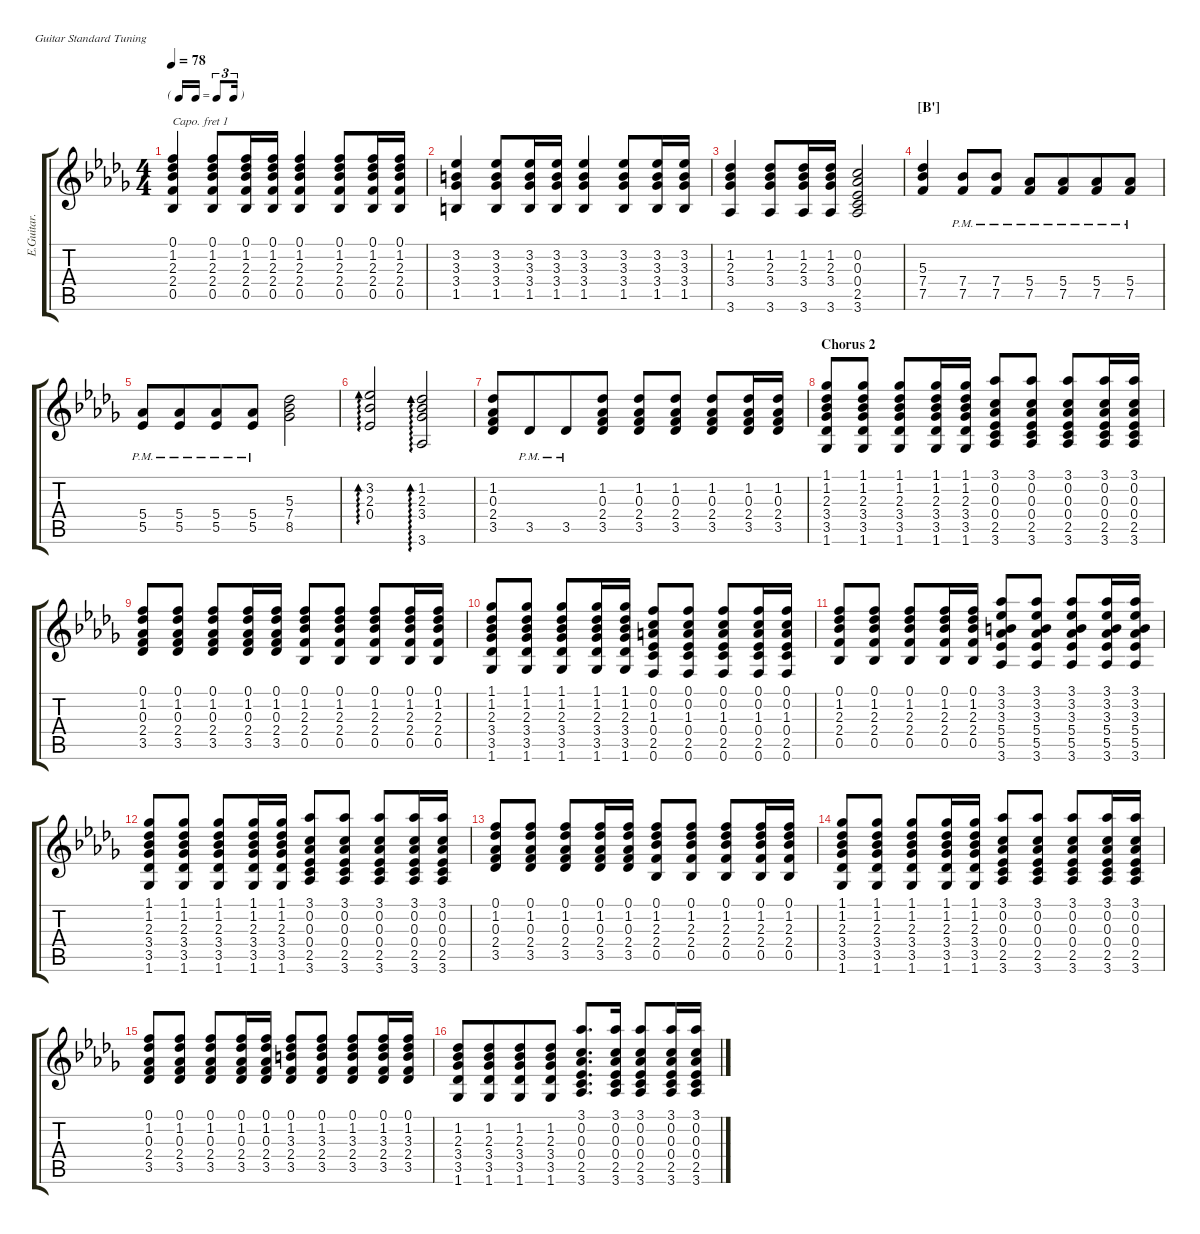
\defaultSystemsLayout 4
\hideDynamics
\otherSystemsTrackNameOrientation horizontal
\track ("E.Guitar." "E.Guitar.") {defaultSystemsLayout 4 instrument overdrivenguitar}
\staff {score tabs}
\capo 1
\tuning (E4 B3 G3 D3 A2 E2)
\ts (4 4)
\tf triplet16th
\tempo 78
\clef g2
\ks db
(0.1{acc forcenatural} 1.2{acc b} 2.3{acc b} 2.4{acc forcenatural} 0.5{acc b}).4{dy mf beam Up} (0.1{acc forcenatural} 1.2{acc b} 2.3{acc b} 2.4{acc forcenatural} 0.5{acc b}).8{beam Up} (0.1{acc forcenatural} 1.2{acc b} 2.3{acc b} 2.4{acc forcenatural} 0.5{acc b}).16{beam Up} (0.1{acc forcenatural} 1.2{acc b} 2.3{acc b} 2.4{acc forcenatural} 0.5{acc b}).16{beam Up} (0.1{acc forcenatural} 1.2{acc b} 2.3{acc b} 2.4{acc forcenatural} 0.5{acc b}).4{beam Up} (0.1{acc forcenatural} 1.2{acc b} 2.3{acc b} 2.4{acc forcenatural} 0.5{acc b}).8{beam Up} (0.1{acc forcenatural} 1.2{acc b} 2.3{acc b} 2.4{acc forcenatural} 0.5{acc b}).16{beam Up} (0.1{acc forcenatural} 1.2{acc b} 2.3{acc b} 2.4{acc forcenatural} 0.5{acc b}).16{beam Up} |
(1.5{acc forcenatural} 3.4{acc b} 3.3{acc forcenatural} 3.2{acc b}).4{beam Up} (1.5{acc forcenatural} 3.4{acc b} 3.3{acc forcenatural} 3.2{acc b}).8{beam Up} (1.5{acc forcenatural} 3.4{acc b} 3.3{acc forcenatural} 3.2{acc b}).16{beam Up} (1.5{acc forcenatural} 3.4{acc b} 3.3{acc forcenatural} 3.2{acc b}).16{beam Up} (1.5{acc forcenatural} 3.4{acc b} 3.3{acc forcenatural} 3.2{acc b}).4{beam Up} (1.5{acc forcenatural} 3.4{acc b} 3.3{acc forcenatural} 3.2{acc b}).8{beam Up} (1.5{acc forcenatural} 3.4{acc b} 3.3{acc forcenatural} 3.2{acc b}).16{beam Up} (1.5{acc forcenatural} 3.4{acc b} 3.3{acc forcenatural} 3.2{acc b}).16{beam Up} |
(1.2{acc b} 2.3{acc b} 3.4{acc b} 3.6{acc b}).4{beam Up} (1.2{acc b} 2.3{acc b} 3.4{acc b} 3.6{acc b}).8{beam Up} (1.2{acc b} 2.3{acc b} 3.4{acc b} 3.6{acc b}).16{beam Up} (1.2{acc b} 2.3{acc b} 3.4{acc b} 3.6{acc b}).16{beam Up} (3.6{acc b} 2.5{acc forcenatural} 0.4{acc b} 0.3{acc b} 0.2{acc forcenatural}).2{beam Up} |
\section ("B'" "")
(5.3{acc b} 7.5{acc forcenatural} 7.4{acc b}).4{beam Up} (7.5{pm acc forcenatural} 7.4{pm acc b}).8{beam Up} (7.5{pm acc forcenatural} 7.4{pm acc b}).8{beam Up} (5.4{pm acc b} 7.5{pm acc forcenatural}).8{beam Up beam merge} (5.4{pm acc b} 7.5{pm acc forcenatural}).8{beam Up beam merge} (5.4{pm acc b} 7.5{pm acc forcenatural}).8{beam Up beam merge} (5.4{pm acc b} 7.5{pm acc forcenatural}).8{beam Up} |
(5.5{pm acc b} 5.4{pm acc b}).8{beam Up beam merge} (5.5{pm acc b} 5.4{pm acc b}).8{beam Up beam merge} (5.5{pm acc b} 5.4{pm acc b}).8{beam Up beam merge} (5.5{pm acc b} 5.4{pm acc b}).8{beam Up} (5.3{acc b} 7.4{acc b} 8.5{acc b}).2{beam Down} |
(3.2{acc b} 2.3{acc b} 0.4{acc b}).2{ad 0 beam Up} (3.4{acc b} 2.3{acc b} 1.2{acc b} 3.6{acc b}).2{ad 0 beam Up} |
(3.5{acc b} 2.4{acc forcenatural} 0.3{acc b} 1.2{acc b}).8{beam Up beam merge} 3.5{pm acc b}.8{beam Up beam merge} 3.5{pm acc b}.8{beam Up} (3.5{acc b} 2.4{acc forcenatural} 0.3{acc b} 1.2{acc b}).8{beam Up} (3.5{acc b} 2.4{acc forcenatural} 0.3{acc b} 1.2{acc b}).8{beam Up} (3.5{acc b} 2.4{acc forcenatural} 0.3{acc b} 1.2{acc b}).8{beam Up} (3.5{acc b} 2.4{acc forcenatural} 0.3{acc b} 1.2{acc b}).8{beam Up} (3.5{acc b} 2.4{acc forcenatural} 0.3{acc b} 1.2{acc b}).16{beam Up} (3.5{acc b} 2.4{acc forcenatural} 0.3{acc b} 1.2{acc b}).16{beam Up} |
\section ("" "Chorus 2")
(1.6{acc b} 3.5{acc b} 3.4{acc b} 2.3{acc b} 1.2{acc b} 1.1{acc b}).8{beam Up} (1.6{acc b} 3.5{acc b} 3.4{acc b} 2.3{acc b} 1.2{acc b} 1.1{acc b}).8{beam Up} (1.6{acc b} 3.5{acc b} 3.4{acc b} 2.3{acc b} 1.2{acc b} 1.1{acc b}).8{beam Up} (1.6{acc b} 3.5{acc b} 3.4{acc b} 2.3{acc b} 1.2{acc b} 1.1{acc b}).16{beam Up} (1.6{acc b} 3.5{acc b} 3.4{acc b} 2.3{acc b} 1.2{acc b} 1.1{acc b}).16{beam Up} (3.1{acc b} 3.6{acc b} 2.5{acc forcenatural} 0.4{acc b} 0.3{acc b} 0.2{acc forcenatural}).8{beam Up} (3.1{acc b} 3.6{acc b} 2.5{acc forcenatural} 0.4{acc b} 0.3{acc b} 0.2{acc forcenatural}).8{beam Up} (3.1{acc b} 3.6{acc b} 2.5{acc forcenatural} 0.4{acc b} 0.3{acc b} 0.2{acc forcenatural}).8{beam Up} (3.1{acc b} 3.6{acc b} 2.5{acc forcenatural} 0.4{acc b} 0.3{acc b} 0.2{acc forcenatural}).16{beam Up} (3.1{acc b} 3.6{acc b} 2.5{acc forcenatural} 0.4{acc b} 0.3{acc b} 0.2{acc forcenatural}).16{beam Up} |
(3.5{acc b} 2.4{acc forcenatural} 0.3{acc b} 1.2{acc b} 0.1{acc forcenatural}).8{beam Up} (3.5{acc b} 2.4{acc forcenatural} 0.3{acc b} 1.2{acc b} 0.1{acc forcenatural}).8{beam Up} (3.5{acc b} 2.4{acc forcenatural} 0.3{acc b} 1.2{acc b} 0.1{acc forcenatural}).8{beam Up} (3.5{acc b} 2.4{acc forcenatural} 0.3{acc b} 1.2{acc b} 0.1{acc forcenatural}).16{beam Up} (3.5{acc b} 2.4{acc forcenatural} 0.3{acc b} 1.2{acc b} 0.1{acc forcenatural}).16{beam Up} (0.5{acc b} 2.4{acc forcenatural} 2.3{acc b} 1.2{acc b} 0.1{acc forcenatural}).8{beam Up} (0.5{acc b} 2.4{acc forcenatural} 2.3{acc b} 1.2{acc b} 0.1{acc forcenatural}).8{beam Up} (0.5{acc b} 2.4{acc forcenatural} 2.3{acc b} 1.2{acc b} 0.1{acc forcenatural}).8{beam Up} (0.5{acc b} 2.4{acc forcenatural} 2.3{acc b} 1.2{acc b} 0.1{acc forcenatural}).16{beam Up} (0.5{acc b} 2.4{acc forcenatural} 2.3{acc b} 1.2{acc b} 0.1{acc forcenatural}).16{beam Up} |
(1.6{acc b} 3.5{acc b} 3.4{acc b} 2.3{acc b} 1.2{acc b} 1.1{acc b}).8{beam Up} (1.6{acc b} 3.5{acc b} 3.4{acc b} 2.3{acc b} 1.2{acc b} 1.1{acc b}).8{beam Up} (1.6{acc b} 3.5{acc b} 3.4{acc b} 2.3{acc b} 1.2{acc b} 1.1{acc b}).8{beam Up} (1.6{acc b} 3.5{acc b} 3.4{acc b} 2.3{acc b} 1.2{acc b} 1.1{acc b}).16{beam Up} (1.6{acc b} 3.5{acc b} 3.4{acc b} 2.3{acc b} 1.2{acc b} 1.1{acc b}).16{beam Up} (0.6{acc forcenatural} 2.5{acc forcenatural} 0.4{acc b} 1.3{acc forcenatural} 0.2{acc forcenatural} 0.1{acc forcenatural}).8{beam Up} (0.6{acc forcenatural} 2.5{acc forcenatural} 0.4{acc b} 1.3{acc forcenatural} 0.2{acc forcenatural} 0.1{acc forcenatural}).8{beam Up} (0.6{acc forcenatural} 2.5{acc forcenatural} 0.4{acc b} 1.3{acc forcenatural} 0.2{acc forcenatural} 0.1{acc forcenatural}).8{beam Up} (0.6{acc forcenatural} 2.5{acc forcenatural} 0.4{acc b} 1.3{acc forcenatural} 0.2{acc forcenatural} 0.1{acc forcenatural}).16{beam Up} (0.6{acc forcenatural} 2.5{acc forcenatural} 0.4{acc b} 1.3{acc forcenatural} 0.2{acc forcenatural} 0.1{acc forcenatural}).16{beam Up} |
(0.5{acc b} 2.4{acc forcenatural} 1.2{acc b} 2.3{acc b} 0.1{acc forcenatural}).8{beam Up} (0.5{acc b} 2.4{acc forcenatural} 1.2{acc b} 2.3{acc b} 0.1{acc forcenatural}).8{beam Up} (0.5{acc b} 2.4{acc forcenatural} 1.2{acc b} 2.3{acc b} 0.1{acc forcenatural}).8{beam Up} (0.5{acc b} 2.4{acc forcenatural} 1.2{acc b} 2.3{acc b} 0.1{acc forcenatural}).16{beam Up} (0.5{acc b} 2.4{acc forcenatural} 1.2{acc b} 2.3{acc b} 0.1{acc forcenatural}).16{beam Up} (3.1{acc b} 3.2{acc b} 5.4{acc b} 3.3{acc forcenatural} 3.6{acc b} 5.5{acc b}).8{beam Up} (3.1{acc b} 3.2{acc b} 5.4{acc b} 3.3{acc forcenatural} 3.6{acc b} 5.5{acc b}).8{beam Up} (3.1{acc b} 3.2{acc b} 5.4{acc b} 3.3{acc forcenatural} 3.6{acc b} 5.5{acc b}).8{beam Up} (3.1{acc b} 3.2{acc b} 5.4{acc b} 3.3{acc forcenatural} 3.6{acc b} 5.5{acc b}).16{beam Up} (3.1{acc b} 3.2{acc b} 5.4{acc b} 3.3{acc forcenatural} 3.6{acc b} 5.5{acc b}).16{beam Up} |
(1.6{acc b} 3.5{acc b} 3.4{acc b} 2.3{acc b} 1.2{acc b} 1.1{acc b}).8{beam Up} (1.6{acc b} 3.5{acc b} 3.4{acc b} 2.3{acc b} 1.2{acc b} 1.1{acc b}).8{beam Up} (1.6{acc b} 3.5{acc b} 3.4{acc b} 2.3{acc b} 1.2{acc b} 1.1{acc b}).8{beam Up} (1.6{acc b} 3.5{acc b} 3.4{acc b} 2.3{acc b} 1.2{acc b} 1.1{acc b}).16{beam Up} (1.6{acc b} 3.5{acc b} 3.4{acc b} 2.3{acc b} 1.2{acc b} 1.1{acc b}).16{beam Up} (3.1{acc b} 3.6{acc b} 2.5{acc forcenatural} 0.4{acc b} 0.3{acc b} 0.2{acc forcenatural}).8{beam Up} (3.1{acc b} 3.6{acc b} 2.5{acc forcenatural} 0.4{acc b} 0.3{acc b} 0.2{acc forcenatural}).8{beam Up} (3.1{acc b} 3.6{acc b} 2.5{acc forcenatural} 0.4{acc b} 0.3{acc b} 0.2{acc forcenatural}).8{beam Up} (3.1{acc b} 3.6{acc b} 2.5{acc forcenatural} 0.4{acc b} 0.3{acc b} 0.2{acc forcenatural}).16{beam Up} (3.1{acc b} 3.6{acc b} 2.5{acc forcenatural} 0.4{acc b} 0.3{acc b} 0.2{acc forcenatural}).16{beam Up} |
(3.5{acc b} 2.4{acc forcenatural} 0.3{acc b} 1.2{acc b} 0.1{acc forcenatural}).8{beam Up} (3.5{acc b} 2.4{acc forcenatural} 0.3{acc b} 1.2{acc b} 0.1{acc forcenatural}).8{beam Up} (3.5{acc b} 2.4{acc forcenatural} 0.3{acc b} 1.2{acc b} 0.1{acc forcenatural}).8{beam Up} (3.5{acc b} 2.4{acc forcenatural} 0.3{acc b} 1.2{acc b} 0.1{acc forcenatural}).16{beam Up} (3.5{acc b} 2.4{acc forcenatural} 0.3{acc b} 1.2{acc b} 0.1{acc forcenatural}).16{beam Up} (0.5{acc b} 2.4{acc forcenatural} 2.3{acc b} 1.2{acc b} 0.1{acc forcenatural}).8{beam Up} (0.5{acc b} 2.4{acc forcenatural} 2.3{acc b} 1.2{acc b} 0.1{acc forcenatural}).8{beam Up} (0.5{acc b} 2.4{acc forcenatural} 2.3{acc b} 1.2{acc b} 0.1{acc forcenatural}).8{beam Up} (0.5{acc b} 2.4{acc forcenatural} 2.3{acc b} 1.2{acc b} 0.1{acc forcenatural}).16{beam Up} (0.5{acc b} 2.4{acc forcenatural} 2.3{acc b} 1.2{acc b} 0.1{acc forcenatural}).16{beam Up} |
(1.6{acc b} 3.5{acc b} 3.4{acc b} 2.3{acc b} 1.2{acc b} 1.1{acc b}).8{beam Up} (1.6{acc b} 3.5{acc b} 3.4{acc b} 2.3{acc b} 1.2{acc b} 1.1{acc b}).8{beam Up} (1.6{acc b} 3.5{acc b} 3.4{acc b} 2.3{acc b} 1.2{acc b} 1.1{acc b}).8{beam Up} (1.6{acc b} 3.5{acc b} 3.4{acc b} 2.3{acc b} 1.2{acc b} 1.1{acc b}).16{beam Up} (1.6{acc b} 3.5{acc b} 3.4{acc b} 2.3{acc b} 1.2{acc b} 1.1{acc b}).16{beam Up} (3.1{acc b} 3.6{acc b} 2.5{acc forcenatural} 0.4{acc b} 0.3{acc b} 0.2{acc forcenatural}).8{beam Up} (3.1{acc b} 3.6{acc b} 2.5{acc forcenatural} 0.4{acc b} 0.3{acc b} 0.2{acc forcenatural}).8{beam Up} (3.1{acc b} 3.6{acc b} 2.5{acc forcenatural} 0.4{acc b} 0.3{acc b} 0.2{acc forcenatural}).8{beam Up} (3.1{acc b} 3.6{acc b} 2.5{acc forcenatural} 0.4{acc b} 0.3{acc b} 0.2{acc forcenatural}).16{beam Up} (3.1{acc b} 3.6{acc b} 2.5{acc forcenatural} 0.4{acc b} 0.3{acc b} 0.2{acc forcenatural}).16{beam Up} |
(3.5{acc b} 2.4{acc forcenatural} 0.3{acc b} 1.2{acc b} 0.1{acc forcenatural}).8{beam Up} (3.5{acc b} 2.4{acc forcenatural} 0.3{acc b} 1.2{acc b} 0.1{acc forcenatural}).8{beam Up} (3.5{acc b} 2.4{acc forcenatural} 0.3{acc b} 1.2{acc b} 0.1{acc forcenatural}).8{beam Up} (3.5{acc b} 2.4{acc forcenatural} 0.3{acc b} 1.2{acc b} 0.1{acc forcenatural}).16{beam Up} (3.5{acc b} 2.4{acc forcenatural} 0.3{acc b} 1.2{acc b} 0.1{acc forcenatural}).16{beam Up} (3.5{acc b} 2.4{acc forcenatural} 3.3{acc forcenatural} 1.2{acc b} 0.1{acc forcenatural}).8{beam Up} (3.5{acc b} 2.4{acc forcenatural} 3.3{acc forcenatural} 1.2{acc b} 0.1{acc forcenatural}).8{beam Up} (3.5{acc b} 2.4{acc forcenatural} 3.3{acc forcenatural} 1.2{acc b} 0.1{acc forcenatural}).8{beam Up} (3.5{acc b} 2.4{acc forcenatural} 3.3{acc forcenatural} 1.2{acc b} 0.1{acc forcenatural}).16{beam Up} (3.5{acc b} 2.4{acc forcenatural} 3.3{acc forcenatural} 1.2{acc b} 0.1{acc forcenatural}).16{beam Up} |
(1.6{acc b} 3.5{acc b} 3.4{acc b} 2.3{acc b} 1.2{acc b}).8{beam Up beam merge} (1.6{acc b} 3.5{acc b} 3.4{acc b} 2.3{acc b} 1.2{acc b}).8{beam Up beam merge} (1.6{acc b} 3.5{acc b} 3.4{acc b} 2.3{acc b} 1.2{acc b}).8{beam Up beam merge} (1.6{acc b} 3.5{acc b} 3.4{acc b} 2.3{acc b} 1.2{acc b}).8{beam Up beam split} (3.6{acc b} 2.5{acc forcenatural} 0.4{acc b} 0.3{acc b} 0.2{acc forcenatural} 3.1{acc b}).8{d beam Up beam merge} (3.6{acc b} 2.5{acc forcenatural} 0.4{acc b} 0.3{acc b} 0.2{acc forcenatural} 3.1{acc b}).16{beam Up beam split} (3.6{acc b} 2.5{acc forcenatural} 0.4{acc b} 0.3{acc b} 0.2{acc forcenatural} 3.1{acc b}).8{beam Up beam merge} (3.6{acc b} 2.5{acc forcenatural} 0.4{acc b} 0.3{acc b} 0.2{acc forcenatural} 3.1{acc b}).16{beam Up beam merge} (3.6{acc b} 2.5{acc forcenatural} 0.4{acc b} 0.3{acc b} 0.2{acc forcenatural} 3.1{acc b}).16{beam Up beam merge}
